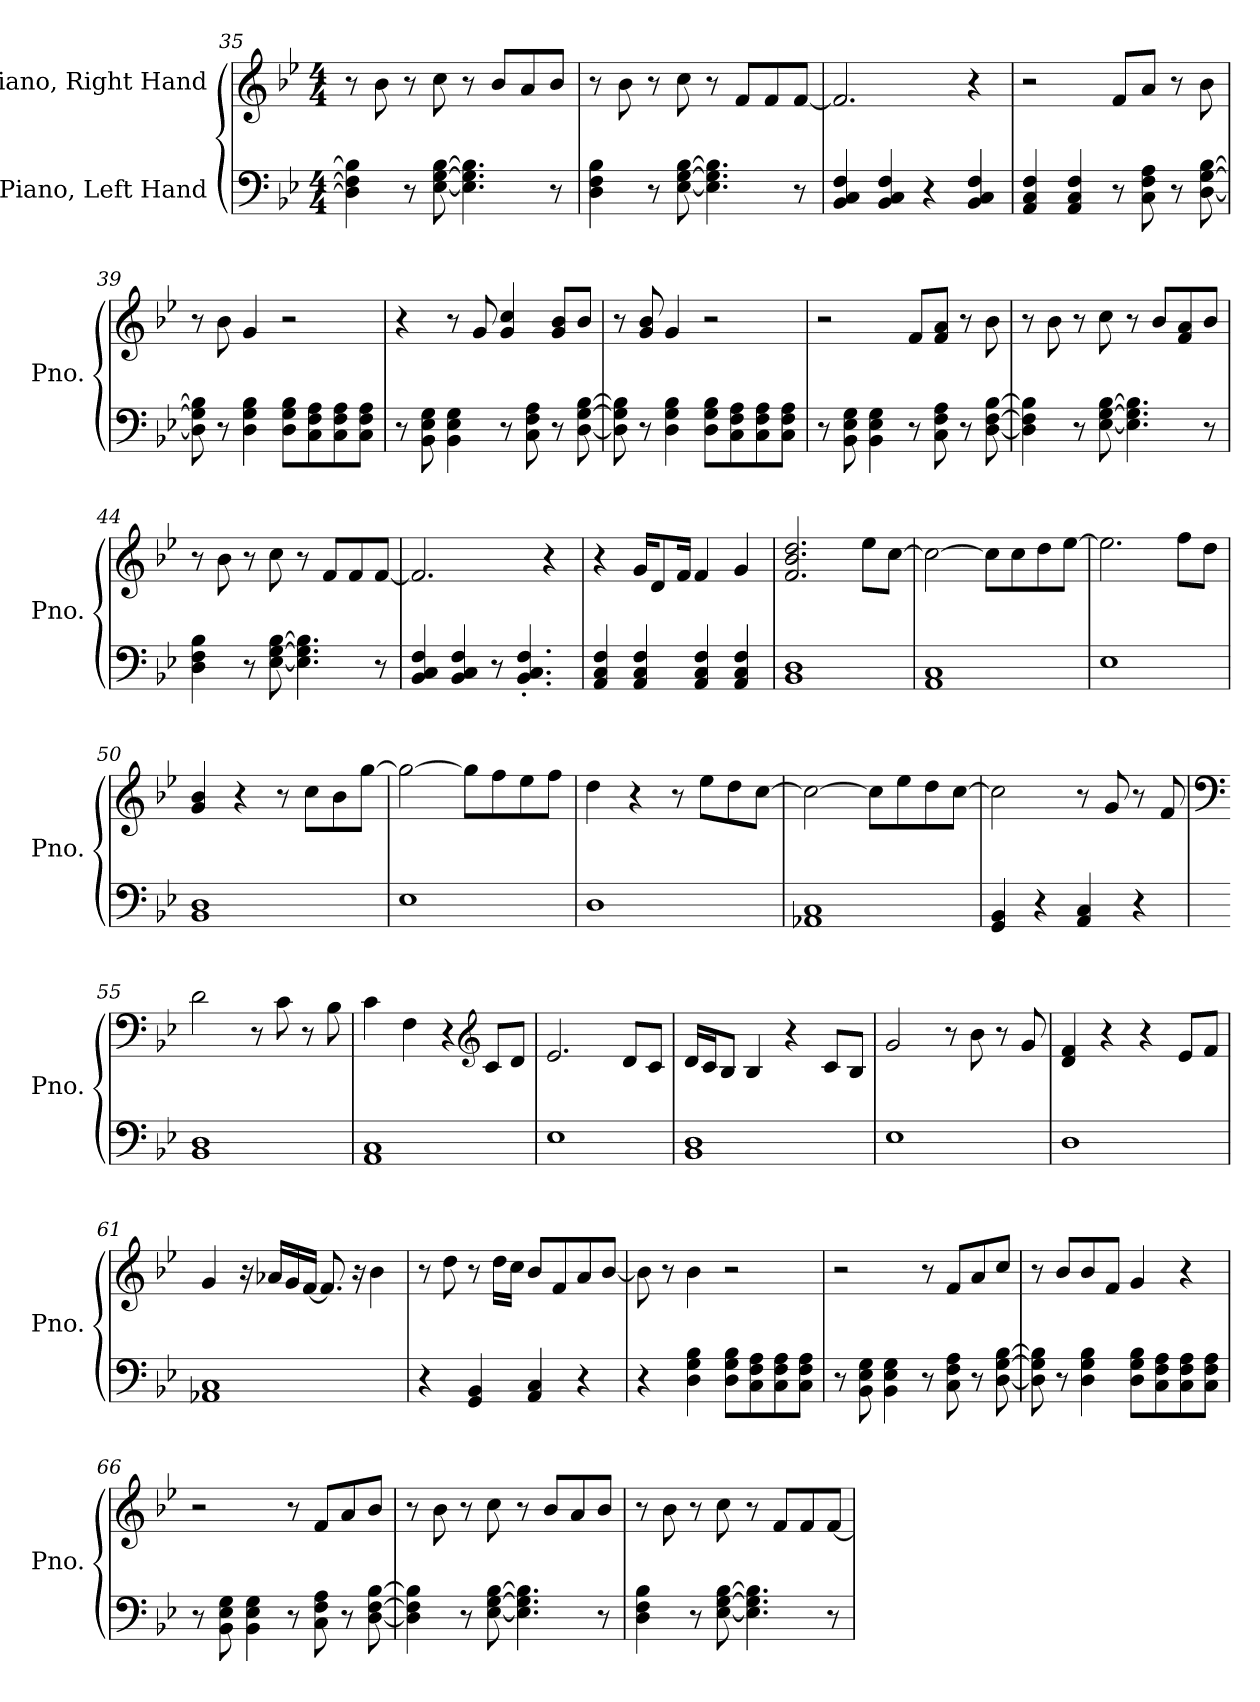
**kern	**kern
*part2	*part1
*staff2	*staff1
*I"Piano, Left Hand	*I"Piano, Right Hand
*I'Pno.	*I'Pno.
!!LO:PB:g=z
*clefF4	*clefG2
*k[b-e-]	*k[b-e-]
*M4/4	*M4/4
=35	=35
4D\] 4F\] 4B-\]	8r
.	8b-\
8r	8r
[8E-\ [8G\ [8B-\	8cc\
4.E-\] 4.G\] 4.B-\]	8r
.	8b-/L
.	8a/
8r	8b-/J
=36	=36
4D\ 4F\ 4B-\	8r
.	8b-\
8r	8r
[8E-\ [8G\ [8B-\	8cc\
4.E-\] 4.G\] 4.B-\]	8r
.	8f/L
.	8f/
8r	[8f/J
=37	=37
4BB-/ 4C/ 4F/	2.f/]
4BB-/ 4C/ 4F/	.
4r	.
4BB-/ 4C/ 4F/	4r
=38	=38
4AA/ 4C/ 4F/	2r
4AA/ 4C/ 4F/	.
8r	8f/L
8C\ 8F\ 8A\	8a/J
8r	8r
[8D\ [8G\ [8B-\	8b-\
=39	=39
8D\] 8G\] 8B-\]	8r
8r	8b-\
4D\ 4G\ 4B-\	4g/
8D\ 8G\ 8B-\L	2r
8C\ 8F\ 8A\	.
8C\ 8F\ 8A\	.
8C\ 8F\ 8A\J	.
!!LO:LB:g=z
=40	=40
8r	4r
8BB-\ 8E-\ 8G\	.
4BB-\ 4E-\ 4G\	8r
.	8g/
8r	4g/ 4cc/
8C\ 8F\ 8A\	.
8r	8g/ 8b-/L
[8D\ [8G\ [8B-\	8b-/J
=41	=41
8D\] 8G\] 8B-\]	8r
8r	8g/ 8b-/
4D\ 4G\ 4B-\	4g/
8D\ 8G\ 8B-\L	2r
8C\ 8F\ 8A\	.
8C\ 8F\ 8A\	.
8C\ 8F\ 8A\J	.
=42	=42
8r	2r
8BB-\ 8E-\ 8G\	.
4BB-\ 4E-\ 4G\	.
8r	8f/L
8C\ 8F\ 8A\	8f/ 8a/J
8r	8r
[8D\ [8F\ [8B-\	8b-\
=43	=43
4D\] 4F\] 4B-\]	8r
.	8b-\
8r	8r
[8E-\ [8G\ [8B-\	8cc\
4.E-\] 4.G\] 4.B-\]	8r
.	8b-/L
.	8f/ 8a/
8r	8b-/J
=44	=44
4D\ 4F\ 4B-\	8r
.	8b-\
8r	8r
[8E-\ [8G\ [8B-\	8cc\
4.E-\] 4.G\] 4.B-\]	8r
.	8f/L
.	8f/
8r	[8f/J
!!LO:LB:g=z
=45	=45
4BB-/ 4C/ 4F/	2.f/]
4BB-/ 4C/ 4F/	.
8r	.
4.BB-/' 4.C/' 4.F/'	.
.	4r
=46	=46
4AA/ 4C/ 4F/	4r
4AA/ 4C/ 4F/	16g/KL
.	8d/
.	16f/Jk
4AA/ 4C/ 4F/	4f/
4AA/ 4C/ 4F/	4g/
=47	=47
1BB- 1D	2.f/ 2.b-/ 2.dd/
.	8ee-\L
.	[8cc\J
=48	=48
1AA 1C	2cc\_
.	8cc\L]
.	8cc\
.	8dd\
.	[8ee-\J
=49	=49
1E-	2.ee-\]
.	8ff\L
.	8dd\J
=50	=50
1BB- 1D	4g/ 4b-/
.	4r
.	8r
.	8cc\L
.	8b-\
.	[8gg\J
=51	=51
1E-	2gg\_
.	8gg\L]
.	8ff\
.	8ee-\
.	8ff\J
!!LO:LB:g=z
=52	=52
1D	4dd\
.	4r
.	8r
.	8ee-\L
.	8dd\
.	[8cc\J
=53	=53
1AA-X 1C	2cc\_
.	8cc\L]
.	8ee-\
.	8dd\
.	[8cc\J
=54	=54
4GG/ 4BB-/	2cc\]
4r	.
4AA/ 4C/	8r
.	8g/
4r	8r
.	8f/
=55	=55
*	*clefF4
1BB- 1D	2d\
.	8r
.	8c\
.	8r
.	8B-\
=56	=56
1AA 1C	4c\
.	4F\
.	4r
*	*clefG2
.	8c/L
.	8d/J
=57	=57
1E-	2.e-/
.	8d/L
.	8c/J
!!LO:LB:g=z
=58	=58
1BB- 1D	16d/LL
.	16c/J
.	8B-/J
.	4B-/
.	4r
.	8c/L
.	8B-/J
=59	=59
1E-	2g/
.	8r
.	8b-\
.	8r
.	8g/
=60	=60
1D	4d/ 4f/
.	4r
.	4r
.	8e-/L
.	8f/J
=61	=61
1AA-X 1C	4g/
.	16r
.	16a-X/LL
.	16g/
.	[16f/JJ
.	8.f/]
.	16r
.	4b-\
=62	=62
4r	8r
.	8dd\
4GG/ 4BB-/	8r
.	16dd\LL
.	16cc\JJ
4AA/ 4C/	8b-/L
.	8f/
4r	8a/
.	[8b-/J
!!LO:LB:g=z
=63	=63
4r	8b-\]
.	8r
4D\ 4G\ 4B-\	4b-\
8D\ 8G\ 8B-\L	2r
8C\ 8F\ 8A\	.
8C\ 8F\ 8A\	.
8C\ 8F\ 8A\J	.
=64	=64
8r	2r
8BB-\ 8E-\ 8G\	.
4BB-\ 4E-\ 4G\	.
8r	8r
8C\ 8F\ 8A\	8f/L
8r	8a/
[8D\ [8G\ [8B-\	8cc/J
=65	=65
8D\] 8G\] 8B-\]	8r
8r	8b-/L
4D\ 4G\ 4B-\	8b-/
.	8f/J
8D\ 8G\ 8B-\L	4g/
8C\ 8F\ 8A\	.
8C\ 8F\ 8A\	4r
8C\ 8F\ 8A\J	.
=66	=66
8r	2r
8BB-\ 8E-\ 8G\	.
4BB-\ 4E-\ 4G\	.
8r	8r
8C\ 8F\ 8A\	8f/L
8r	8a/
[8D\ [8F\ [8B-\	8b-/J
=67	=67
4D\] 4F\] 4B-\]	8r
.	8b-\
8r	8r
[8E-\ [8G\ [8B-\	8cc\
4.E-\] 4.G\] 4.B-\]	8r
.	8b-/L
.	8a/
8r	8b-/J
!!LO:PB:g=z
=68	=68
4D\ 4F\ 4B-\	8r
.	8b-\
8r	8r
[8E-\ [8G\ [8B-\	8cc\
4.E-\] 4.G\] 4.B-\]	8r
.	8f/L
.	8f/
8r	[8f/J
=	=
*-	*-
